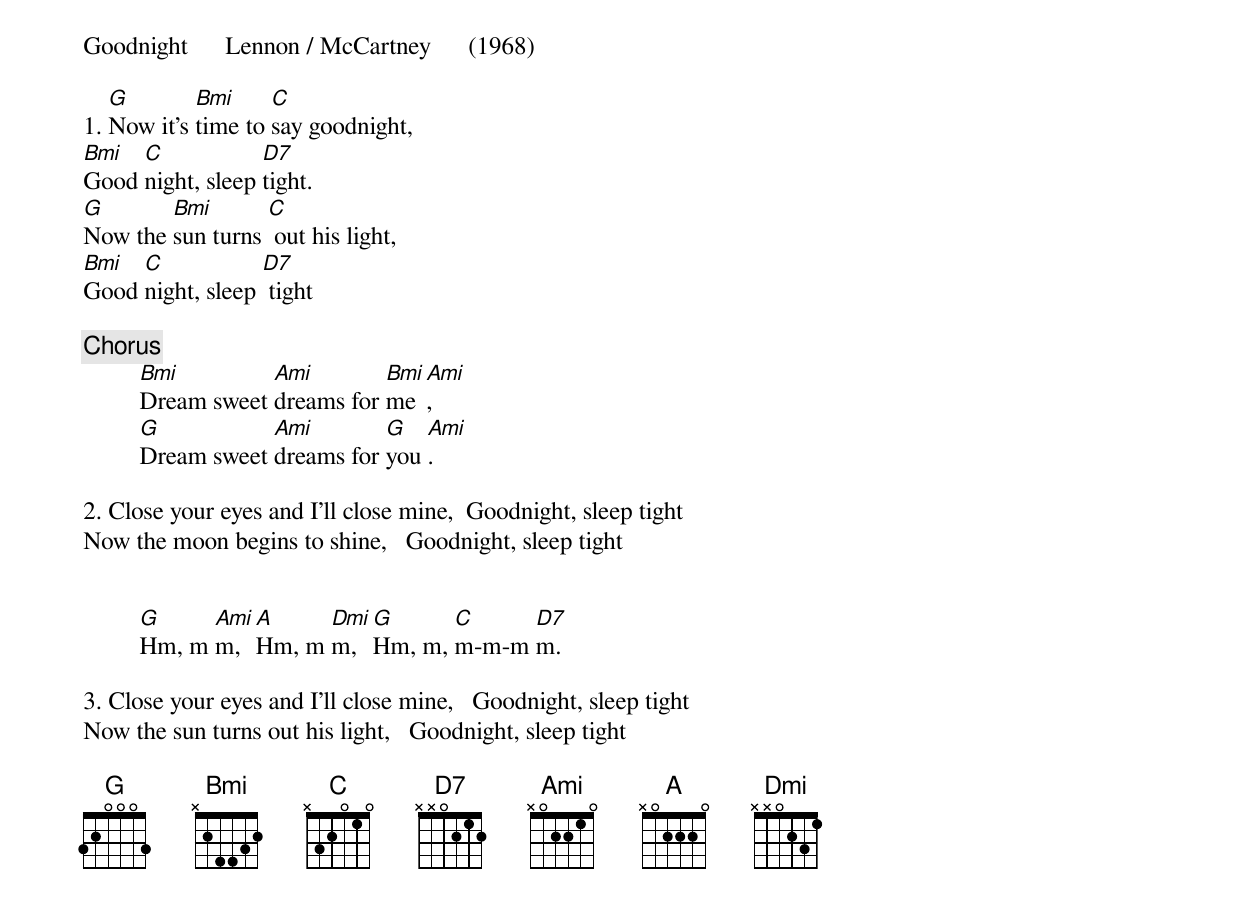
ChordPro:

Goodnight      Lennon / McCartney      (1968)

{Slow lullaby}
1. [G]Now it's [Bmi]time to [C]say goodnight,
[Bmi]Good [C]night, sleep [D7]tight.
[G]Now the [Bmi]sun turns [C] out his light,
[Bmi]Good [C]night, sleep [D7] tight

{Chorus:}
         [Bmi]Dream sweet [Ami]dreams for [Bmi]me [Ami],
         [G]Dream sweet [Ami]dreams for [G]you [Ami].

2. Close your eyes and I'll close mine,  Goodnight, sleep tight
Now the moon begins to shine,   Goodnight, sleep tight

{Chorus.}

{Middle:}
         [G]Hm, m [Ami]m, [A]Hm, m [Dmi]m, [G]Hm, m, [C]m-m-m [D7]m.

3. Close your eyes and I'll close mine,   Goodnight, sleep tight
Now the sun turns out his light,   Goodnight, sleep tight

{Chorus.}
